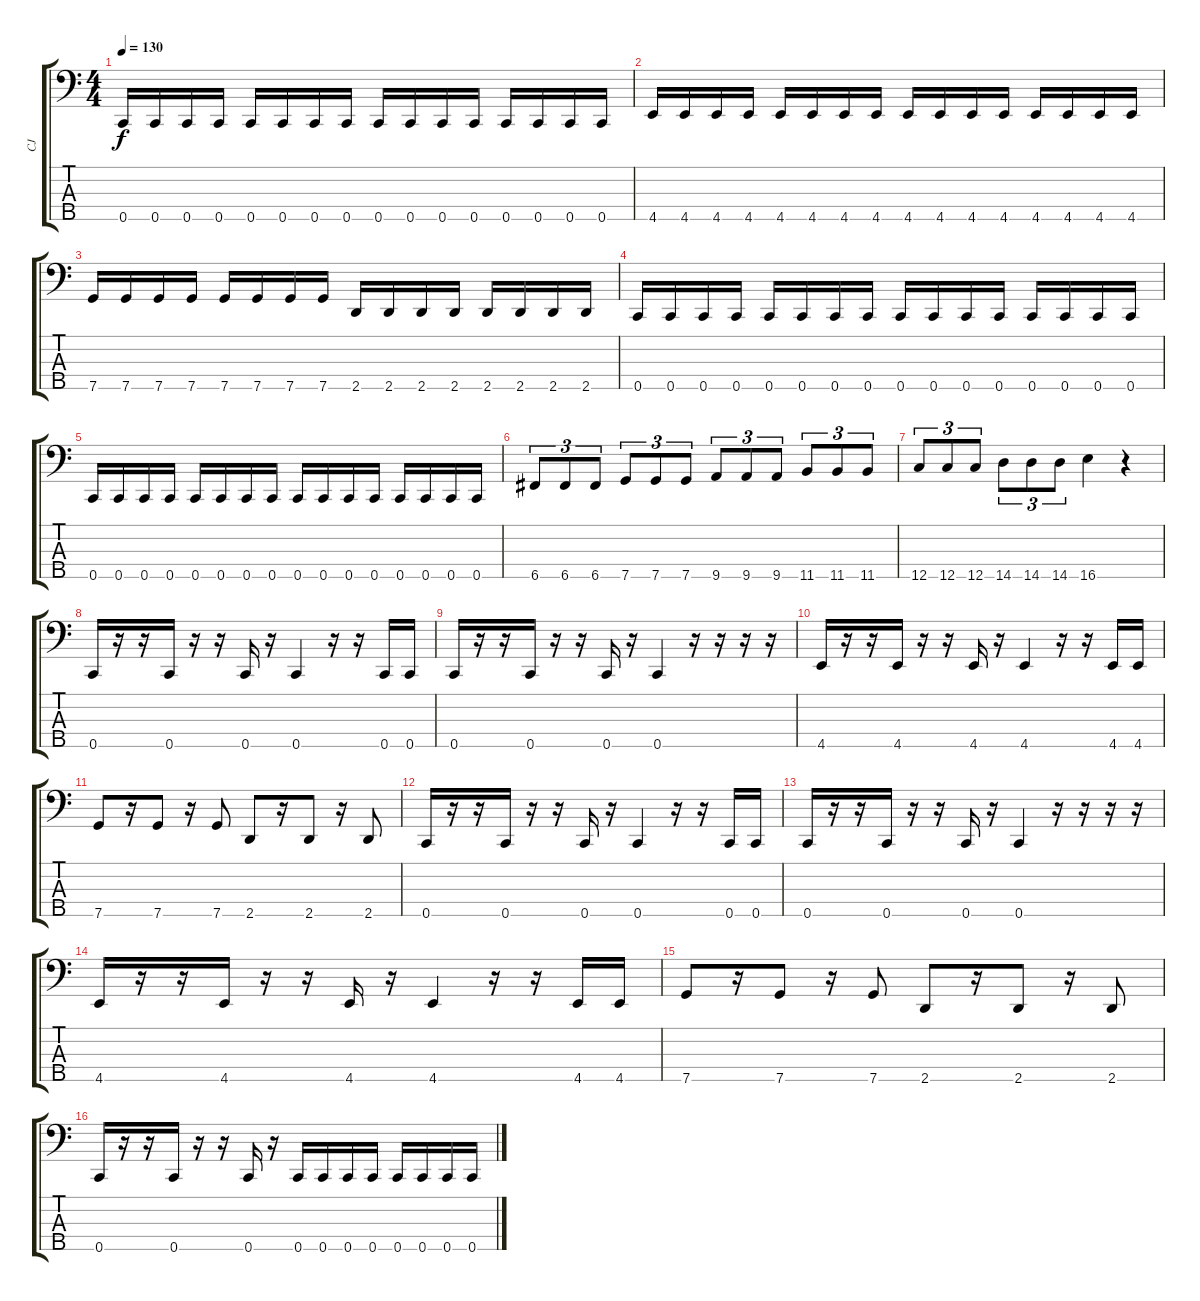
\track ("CJ" "CJ") {instrument electricbassfinger}
\staff {score tabs}
\tuning (G2 D2 A1 E1 C1) {hide}
\ts (4 4)
\tempo 130
\clef f4
\ks c
0.5.16{dy f} 0.5.16 0.5.16 0.5.16 0.5.16 0.5.16 0.5.16 0.5.16 0.5.16 0.5.16 0.5.16 0.5.16 0.5.16 0.5.16 0.5.16 0.5.16 |
4.5.16 4.5.16 4.5.16 4.5.16 4.5.16 4.5.16 4.5.16 4.5.16 4.5.16 4.5.16 4.5.16 4.5.16 4.5.16 4.5.16 4.5.16 4.5.16 |
7.5.16 7.5.16 7.5.16 7.5.16 7.5.16 7.5.16 7.5.16 7.5.16 2.5.16 2.5.16 2.5.16 2.5.16 2.5.16 2.5.16 2.5.16 2.5.16 |
0.5.16 0.5.16 0.5.16 0.5.16 0.5.16 0.5.16 0.5.16 0.5.16 0.5.16 0.5.16 0.5.16 0.5.16 0.5.16 0.5.16 0.5.16 0.5.16 |
0.5.16 0.5.16 0.5.16 0.5.16 0.5.16 0.5.16 0.5.16 0.5.16 0.5.16 0.5.16 0.5.16 0.5.16 0.5.16 0.5.16 0.5.16 0.5.16 |
6.5.8{tu (3 2)} 6.5.8{tu (3 2)} 6.5.8{tu (3 2)} 7.5.8{tu (3 2)} 7.5.8{tu (3 2)} 7.5.8{tu (3 2)} 9.5.8{tu (3 2)} 9.5.8{tu (3 2)} 9.5.8{tu (3 2)} 11.5.8{tu (3 2)} 11.5.8{tu (3 2)} 11.5.8{tu (3 2)} |
12.5.8{tu (3 2)} 12.5.8{tu (3 2)} 12.5.8{tu (3 2)} 14.5.8{tu (3 2)} 14.5.8{tu (3 2)} 14.5.8{tu (3 2)} 16.5.4 r.4 |
0.5.16 r.16 r.16 0.5.16 r.16 r.16 0.5.16 r.16 0.5.4 r.16 r.16 0.5.16 0.5.16 |
0.5.16 r.16 r.16 0.5.16 r.16 r.16 0.5.16 r.16 0.5.4 r.16 r.16 r.16 r.16 |
4.5.16 r.16 r.16 4.5.16 r.16 r.16 4.5.16 r.16 4.5.4 r.16 r.16 4.5.16 4.5.16 |
7.5.8 r.16 7.5.8 r.16 7.5.8 2.5.8 r.16 2.5.8 r.16 2.5.8 |
0.5.16 r.16 r.16 0.5.16 r.16 r.16 0.5.16 r.16 0.5.4 r.16 r.16 0.5.16 0.5.16 |
0.5.16 r.16 r.16 0.5.16 r.16 r.16 0.5.16 r.16 0.5.4 r.16 r.16 r.16 r.16 |
4.5.16 r.16 r.16 4.5.16 r.16 r.16 4.5.16 r.16 4.5.4 r.16 r.16 4.5.16 4.5.16 |
7.5.8 r.16 7.5.8 r.16 7.5.8 2.5.8 r.16 2.5.8 r.16 2.5.8 |
0.5.16 r.16 r.16 0.5.16 r.16 r.16 0.5.16 r.16 0.5.16 0.5.16 0.5.16 0.5.16 0.5.16 0.5.16 0.5.16 0.5.16
